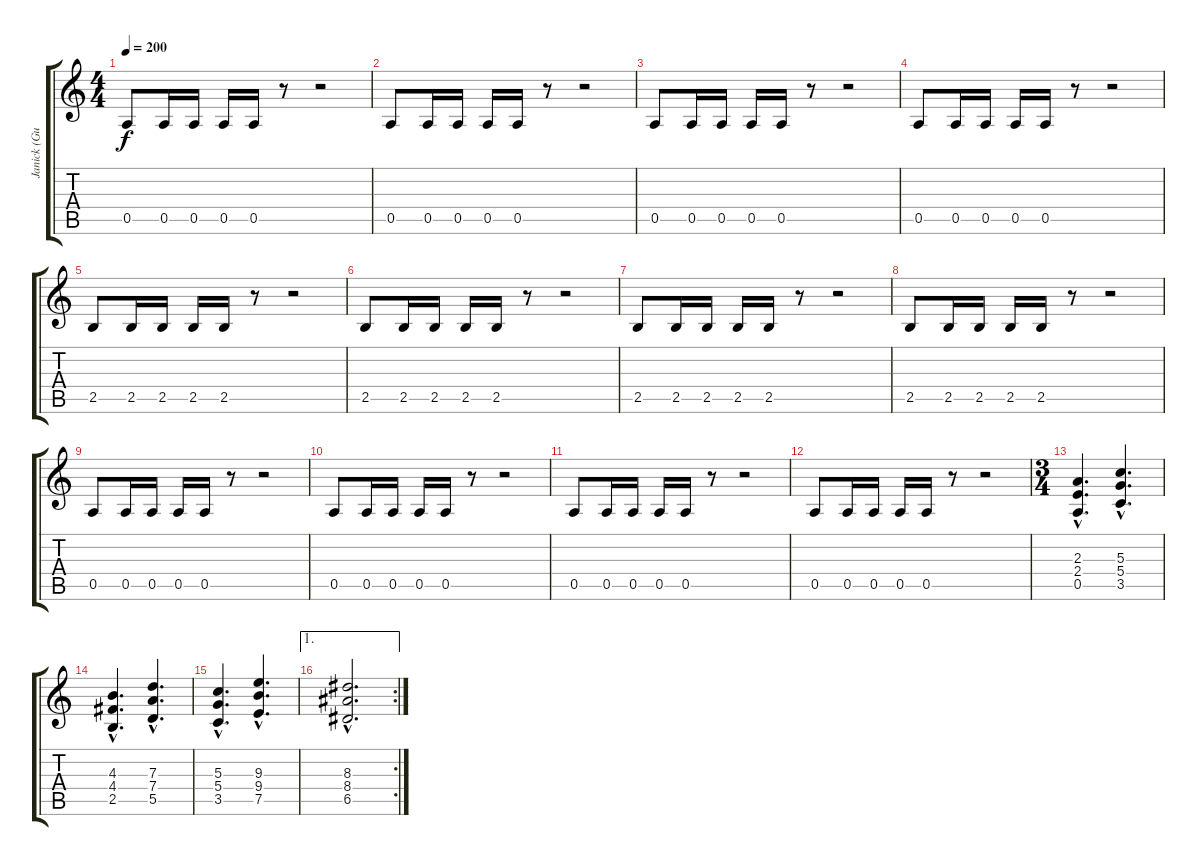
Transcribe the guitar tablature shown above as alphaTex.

\track ("Janick (Guitar)" "Janick (Gu") {instrument distortionguitar}
\staff {score tabs}
\tuning (E4 B3 G3 D3 A2 E2) {hide}
\ts (4 4)
\tempo 200
\clef g2
\ks c
0.5.8{dy f} 0.5.16 0.5.16 0.5.16 0.5.16 r.8 r.2 |
0.5.8 0.5.16 0.5.16 0.5.16 0.5.16 r.8 r.2 |
0.5.8 0.5.16 0.5.16 0.5.16 0.5.16 r.8 r.2 |
0.5.8 0.5.16 0.5.16 0.5.16 0.5.16 r.8 r.2 |
2.5.8 2.5.16 2.5.16 2.5.16 2.5.16 r.8 r.2 |
2.5.8 2.5.16 2.5.16 2.5.16 2.5.16 r.8 r.2 |
2.5.8 2.5.16 2.5.16 2.5.16 2.5.16 r.8 r.2 |
2.5.8 2.5.16 2.5.16 2.5.16 2.5.16 r.8 r.2 |
0.5.8 0.5.16 0.5.16 0.5.16 0.5.16 r.8 r.2 |
0.5.8 0.5.16 0.5.16 0.5.16 0.5.16 r.8 r.2 |
0.5.8 0.5.16 0.5.16 0.5.16 0.5.16 r.8 r.2 |
0.5.8 0.5.16 0.5.16 0.5.16 0.5.16 r.8 r.2 |
\ts (3 4)
(2.3{hac} 2.4{hac} 0.5{hac}).4{d} (5.3{hac} 5.4{hac} 3.5{hac}).4{d} |
(4.3{hac} 4.4{hac} 2.5{hac}).4{d} (7.3{hac} 7.4{hac} 5.5{hac}).4{d} |
(5.3{hac} 5.4{hac} 3.5{hac}).4{d} (9.3{hac} 9.4{hac} 7.5{hac}).4{d} |
\ae 1
\rc 2
(8.3{hac} 8.4{hac} 6.5{hac}).2{d}
